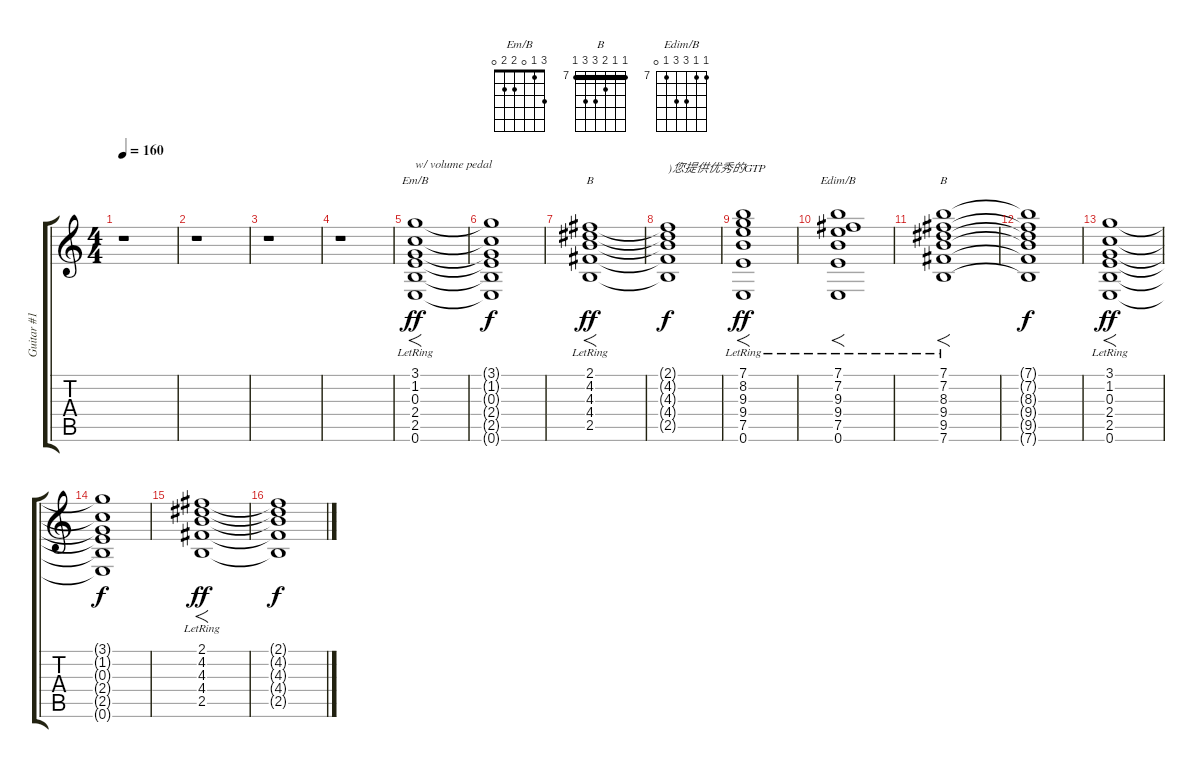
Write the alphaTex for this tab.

\track ("Guitar #1 (clean)" "Guitar #1 ") {instrument electricguitarclean}
\staff {score tabs}
\tuning (E4 B3 G3 D3 A2 E2) {hide}
\chord ("Em/B" 3 1 0 2 2 0)
\chord ("B" 2 4 4 4 2 x) {barre 2}
\chord ("Edim/B" 7 7 9 9 7 0) {firstfret 7}
\chord ("B" 7 7 8 9 9 7) {firstfret 7 barre 7}
\ts (4 4)
\tempo 160
\clef g2
\ks c
r.1{dy ff instrument electricguitarclean} |
r.1 |
r.1 |
r.1 |
(3.1{lr} 1.2{lr} 0.3{lr} 2.4{lr} 2.5{lr} 0.6{lr}).1{f ch "Em/B" txt "w/ volume pedal"} |
(3.1{t} 1.2{t} 0.3{t} 2.4{t} 2.5{t} 0.6{t}).1{dy f} |
(2.1{lr} 4.2{lr} 4.3{lr} 4.4{lr} 2.5{lr}).1{f ch "B" dy ff} |
(2.1{t} 4.2{t} 4.3{t} 4.4{t} 2.5{t}).1{txt ")您提供优秀的GTP" dy f} |
(7.1{lr} 8.2{lr} 9.3{lr} 9.4{lr} 7.5{lr} 0.6).1{f dy ff} |
(7.1{lr} 7.2{lr} 9.3{lr} 9.4{lr} 7.5{lr} 0.6).1{f ch "Edim/B"} |
(7.1{lr} 7.2{lr} 8.3{lr} 9.4{lr} 9.5{lr} 7.6{lr}).1{f ch "B"} |
(7.1{t} 7.2{t} 8.3{t} 9.4{t} 9.5{t} 7.6{t}).1{dy f} |
(3.1{lr} 1.2{lr} 0.3{lr} 2.4{lr} 2.5{lr} 0.6{lr}).1{f dy ff} |
(3.1{t} 1.2{t} 0.3{t} 2.4{t} 2.5{t} 0.6{t}).1{dy f} |
(2.1{lr} 4.2{lr} 4.3{lr} 4.4{lr} 2.5{lr}).1{f dy ff} |
(2.1{t} 4.2{t} 4.3{t} 4.4{t} 2.5{t}).1{dy f}
